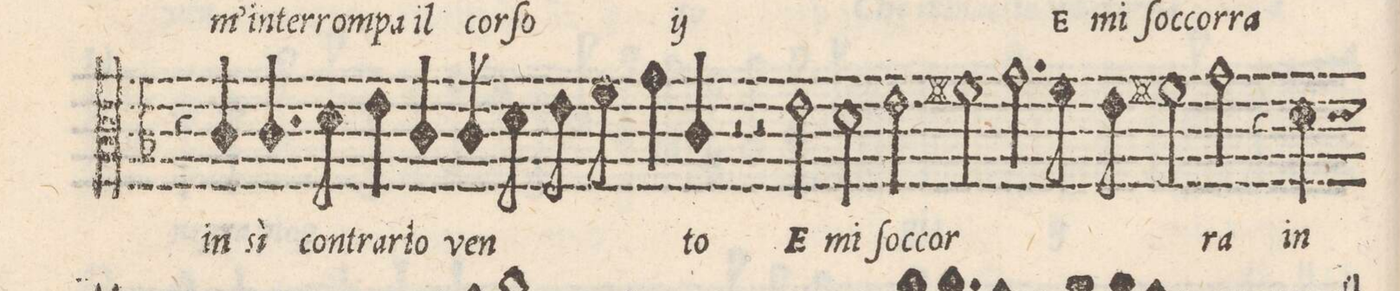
**kern	**text
*I"QVINTO	*
*clefC3	*
*k[b-]	*
*met(C)	*
*M2/1	*
4r	.
4c/	in
4.c/	si
8d\	con-
=30-	=30-
4e\	-tra-
4c/	-rio
8c/	ven-
8d\	.
8e\	.
8f\	.
4g\	.
4c/	-to
2r	.
=31-	=31-
2r	.
2e\	E
2d\	mi
2e\	ſoc-
=32-	=32-
2f#X\	-cor-
2.g\	.
8f#\	.
8e\	.
2f#X\	.
=33-	=33-
2g\	-ra
4r	.
4d\	in
*-	*-
